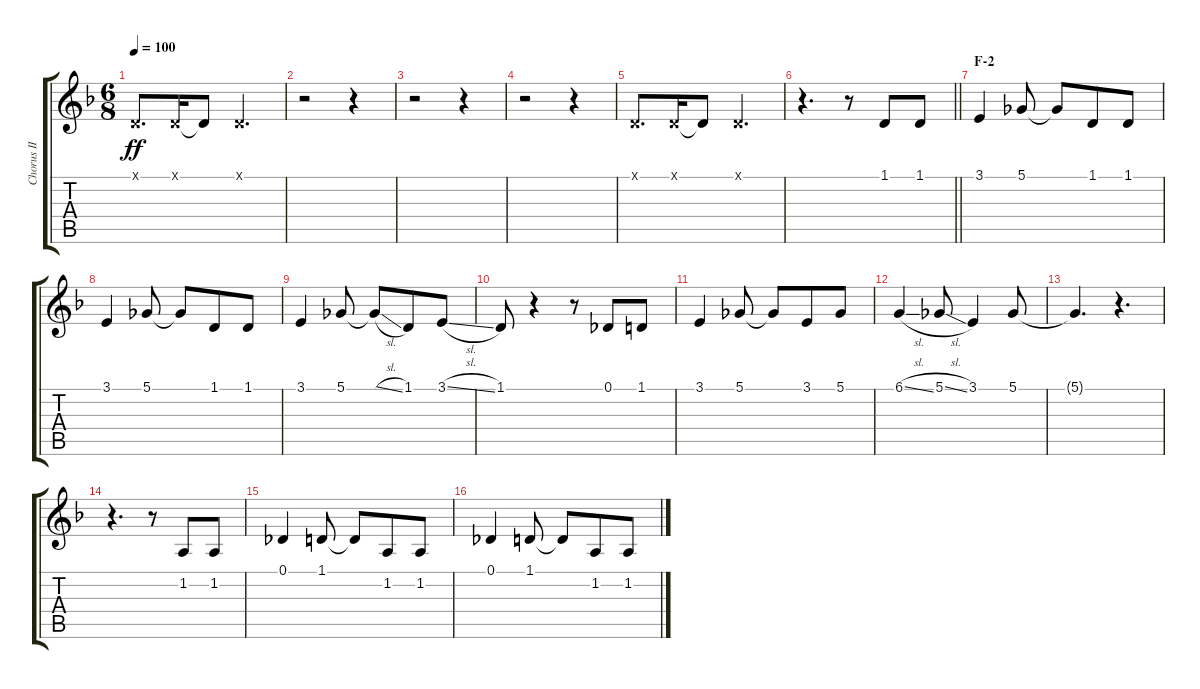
\track ("Chorus II" "Chorus II") {instrument voiceoohs}
\staff {score tabs}
\tuning (Db4 Ab3 E3 B2 Gb2 B1) {hide}
\ts (6 8)
\tempo 100
\clef g2
\ks f
1.1{x}.8{d dy ff} 1.1{x}.16 1.1{t}.8 1.1{x}.4{d} |
r.2 r.4 |
r.2 r.4 |
r.2 r.4 |
1.1{x}.8{d} 1.1{x}.16 1.1{t}.8 1.1{x}.4{d} |
\barLineRight lightlight
r.4{d} r.8 1.1.8 1.1.8 |
\section ("" "F-2")
3.1.4 5.1.8 5.1{t}.8 1.1.8 1.1.8 |
3.1.4 5.1.8 5.1{t}.8 1.1.8 1.1.8 |
3.1.4 5.1.8 5.1{sl t}.8 1.1.8 3.1{sl}.8 |
1.1.8 r.4 r.8 0.1.8 1.1.8 |
3.1.4 5.1.8 5.1{t}.8 3.1.8 5.1.8 |
6.1{sl}.4 5.1{sl}.8 3.1.4 5.1.8 |
5.1{t}.4{d} r.4{d} |
r.4{d} r.8 1.2.8 1.2.8 |
0.1.4 1.1.8 1.1{t}.8 1.2.8 1.2.8 |
0.1.4 1.1.8 1.1{t}.8 1.2.8 1.2.8
